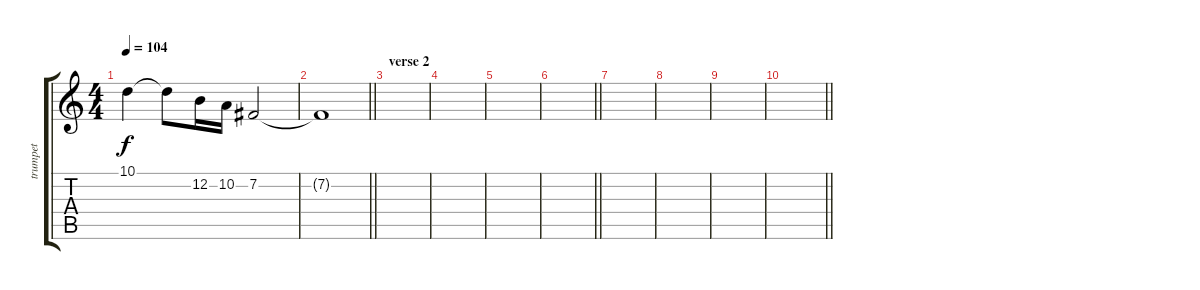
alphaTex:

\track ("trumpet" "trumpet") {instrument mutedtrumpet}
\staff {score tabs}
\tuning (E4 B3 G3 D3 A2 E2) {hide}
\ts (4 4)
\tempo 104
\clef g2
\ks c
10.1{t}.4{dy f} 10.1{t}.8 12.2.16 10.2.16 7.2.2 |
\barLineRight lightlight
7.2{t}.1{volume 5} |
\section ("" "verse 2")
|
|
|
\barLineRight lightlight
|
|
|
|
\barLineRight lightlight
